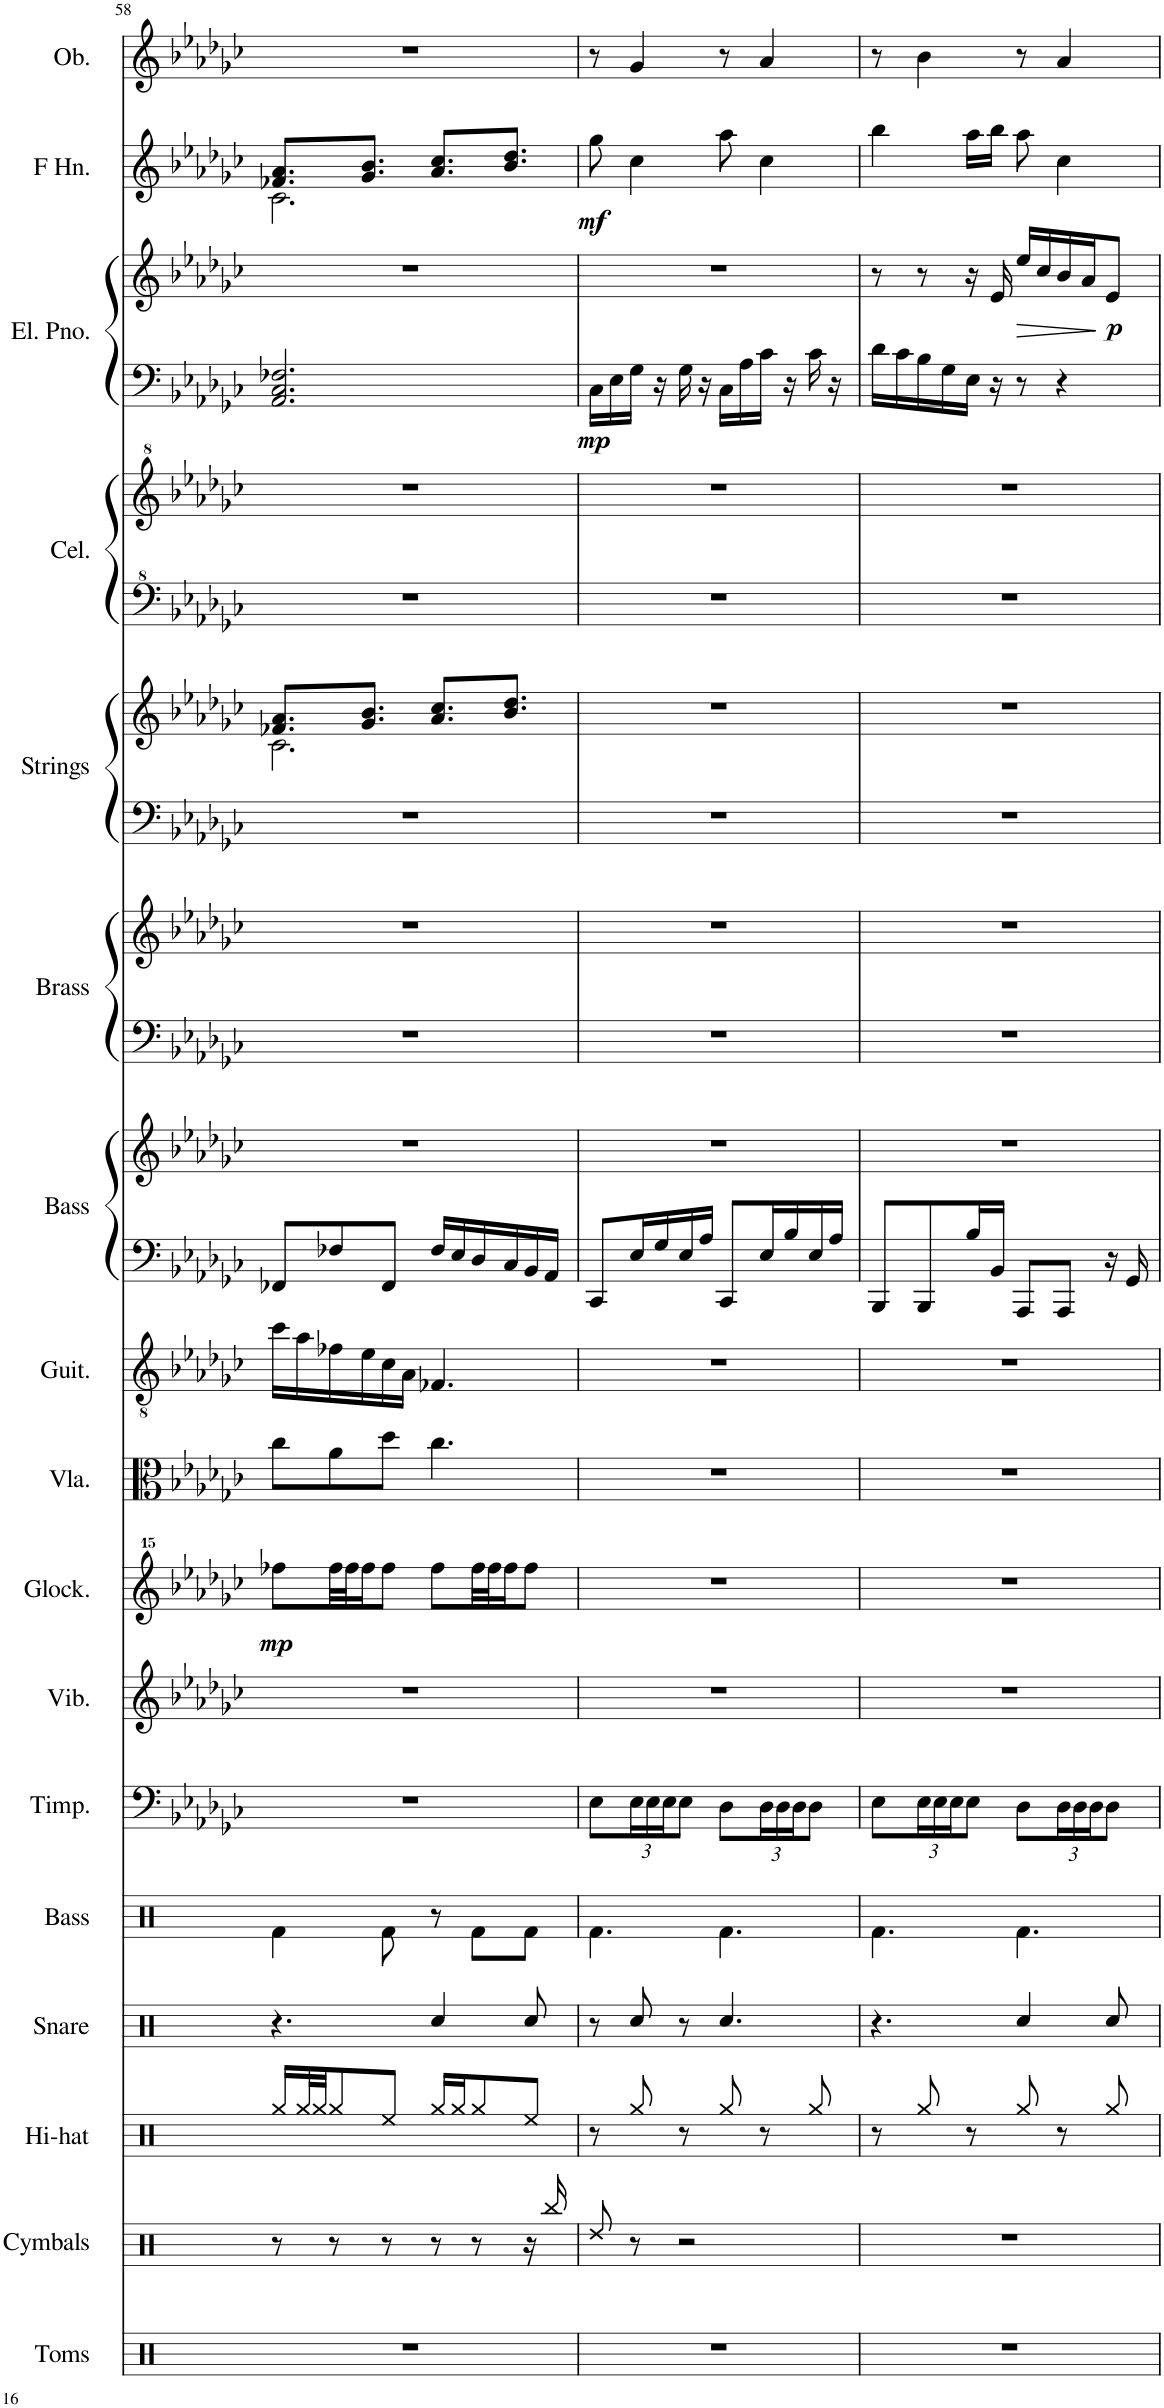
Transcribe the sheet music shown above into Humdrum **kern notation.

**kern	**kern	**kern	**kern	**kern	**kern	**kern	**kern	**dynam	**kern	**kern	**kern	**kern	**kern	**kern	**kern	**kern	**kern	**kern	**kern	**kern	**dynam	**kern	**dynam	**kern
*part17	*part16	*part15	*part14	*part13	*part12	*part11	*part10	*part10	*part9	*part8	*part7	*part7	*part6	*part6	*part5	*part5	*part4	*part4	*part3	*part3	*part3	*part2	*part2	*part1
*staff22	*staff21	*staff20	*staff19	*staff18	*staff17	*staff16	*staff15	*staff15	*staff14	*staff13	*staff12	*staff11	*staff10	*staff9	*staff8	*staff7	*staff6	*staff5	*staff4	*staff3	*staff3/4	*staff2	*staff2	*staff1
*I"Toms	*I"Cymbals	*I"Hi-hat	*I"Snare	*I"Bass	*I"Timpani	*I"Vibraphone	*I"Glockenspiel	*	*I"Viola	*I"Acoustic Guitar	*I"Bass Synthesizer	*	*I"Brass Synthesizer	*	*I"String Synthesizer	*	*I"Celesta	*	*I"Electric Piano	*	*	*I"Horn in F	*	*I"Oboe
*I'Toms	*I'Cymbals	*I'Hi-hat	*I'Snare	*I'Bass	*I'Timp.	*I'Vib.	*I'Glock.	*	*I'Vla.	*I'Guit.	*I'Bass	*	*I'Brass	*	*I'Strings	*	*I'Cel.	*	*I'El. Pno.	*	*	*	*	*I'Ob.
!!LO:PB:g=z
*clefX	*clefX	*clefX	*clefX	*clefX	*clefF4	*clefG2	*clefG^^2	*	*clefC3	*clefGv2	*clefF4	*clefG2	*clefF4	*clefG2	*clefF4	*clefG2	*clefF^4	*clefG^2	*clefF4	*clefG2	*	*clefG2	*	*clefG2
*	*	*	*	*	*	*	*	*	*	*	*	*	*	*	*	*	*	*	*	*	*	*ITrd4c7	*	*
*k[]	*k[]	*k[]	*k[]	*k[]	*k[b-e-a-d-g-c-]	*k[b-e-a-d-g-c-]	*k[b-e-a-d-g-c-]	*	*k[b-e-a-d-g-c-]	*k[b-e-a-d-g-c-]	*k[b-e-a-d-g-c-]	*k[b-e-a-d-g-c-]	*k[b-e-a-d-g-c-]	*k[b-e-a-d-g-c-]	*k[b-e-a-d-g-c-]	*k[b-e-a-d-g-c-]	*k[b-e-a-d-g-c-]	*k[b-e-a-d-g-c-]	*k[b-e-a-d-g-c-]	*k[b-e-a-d-g-c-]	*	*k[b-e-a-d-g-c-]	*	*k[b-e-a-d-g-c-]
*M6/8	*M6/8	*M6/8	*M6/8	*M6/8	*M6/8	*M6/8	*M6/8	*	*M6/8	*M6/8	*M6/8	*M6/8	*M6/8	*M6/8	*M6/8	*M6/8	*M6/8	*M6/8	*M6/8	*M6/8	*	*M6/8	*	*M6/8
=58	=58	=58	=58	=58	=58	=58	=58	=58	=58	=58	=58	=58	=58	=58	=58	=58	=58	=58	=58	=58	=58	=58	=58	=58
*	*	*	*	*	*	*	*	*	*	*	*	*	*	*	*	*^	*	*	*	*	*	*^	*	*
!	!	!	!	!	!	!	!	!LO:DY:b	!	!	!	!	!	!	!	!	!	!	!	!	!	!	!	!	!	!
2.r	8r	16Rgg/LL	4.r	4Rf\	2.r	2.r	8ffff-X\L	mp	8cc-\L	16cc-\LL	8FF-X/L	2.r	2.r	2.r	2.r	8.f-X/ 8.a-/L	2.c-\	2.r	2.r	2.AA-/ 2.C-/ 2.F-X/	2.r	.	8.f-X/ 8.a-/L	2.c-\	.	2.r
.	.	32Rgg/L	.	.	.	.	.	.	.	16a-\	.	.	.	.	.	.	.	.	.	.	.	.	.	.	.	.
.	.	32Rgg/JJ	.	.	.	.	.	.	.	.	.	.	.	.	.	.	.	.	.	.	.	.	.	.	.	.
.	8r	8Rgg/	.	.	.	.	32ffff-\LL	.	8a-\	16f-X\	8F-X/	.	.	.	.	.	.	.	.	.	.	.	.	.	.	.
.	.	.	.	.	.	.	32ffff-\J	.	.	.	.	.	.	.	.	.	.	.	.	.	.	.	.	.	.	.
.	.	.	.	.	.	.	16ffff-\J	.	.	16e-\	.	.	.	.	.	8.g-/ 8.b-/J	.	.	.	.	.	.	8.g-/ 8.b-/J	.	.	.
.	8r	8Ree/J	.	8Rf\	.	.	8ffff-\J	.	8dd-\J	16c-\	8FF-/J	.	.	.	.	.	.	.	.	.	.	.	.	.	.	.
.	.	.	.	.	.	.	.	.	.	16A-\JJ	.	.	.	.	.	.	.	.	.	.	.	.	.	.	.	.
.	8r	16Rgg/LL	4Rcc/	8r	.	.	8ffff-\L	.	4.cc-\	4.F-X/	16F-/LL	.	.	.	.	8.a-/ 8.cc-/L	.	.	.	.	.	.	8.a-/ 8.cc-/L	.	.	.
.	.	16Rgg/J	.	.	.	.	.	.	.	.	16E-/	.	.	.	.	.	.	.	.	.	.	.	.	.	.	.
.	8r	8Rgg/	.	8Rf\L	.	.	32ffff-\LL	.	.	.	16D-/	.	.	.	.	.	.	.	.	.	.	.	.	.	.	.
.	.	.	.	.	.	.	32ffff-\J	.	.	.	.	.	.	.	.	.	.	.	.	.	.	.	.	.	.	.
.	.	.	.	.	.	.	16ffff-\J	.	.	.	16C-/	.	.	.	.	8.b-/ 8.dd-/J	.	.	.	.	.	.	8.b-/ 8.dd-/J	.	.	.
.	16r	8Ree/J	8Rcc/	8Rf\J	.	.	8ffff-\J	.	.	.	16BB-/	.	.	.	.	.	.	.	.	.	.	.	.	.	.	.
.	16Rbb/	.	.	.	.	.	.	.	.	.	16AA-/JJ	.	.	.	.	.	.	.	.	.	.	.	.	.	.	.
*	*	*	*	*	*	*	*	*	*	*	*	*	*	*	*	*v	*v	*	*	*	*	*	*v	*v	*	*
=59	=59	=59	=59	=59	=59	=59	=59	=59	=59	=59	=59	=59	=59	=59	=59	=59	=59	=59	=59	=59	=59	=59	=59	=59
!	!	!	!	!	!	!	!	!	!	!	!	!	!	!	!	!	!	!	!	!	!LO:DY:b=2	!	!LO:DY:b	!
2.r	8Rdd/	8r	8r	4.Rf\	8E-\L	2.r	2.r	.	2.r	2.r	8CC-/L	2.r	2.r	2.r	2.r	2.r	2.r	2.r	16C-\LL	2.r	mp	8gg-\	mf	8r
.	.	.	.	.	.	.	.	.	.	.	.	.	.	.	.	.	.	.	16E-\	.	.	.	.	.
*	*	*	*	*	*Xbrackettup	*	*	*	*	*	*	*	*	*	*	*	*	*	*	*	*	*	*	*
.	8r	8Rgg/	8Rcc/	.	24E-\L	.	.	.	.	.	16E-/L	.	.	.	.	.	.	.	16G-\JJ	.	.	4cc-\	.	4g-/
.	.	.	.	.	24E-\	.	.	.	.	.	.	.	.	.	.	.	.	.	.	.	.	.	.	.
.	.	.	.	.	.	.	.	.	.	.	16G-/	.	.	.	.	.	.	.	16r	.	.	.	.	.
.	.	.	.	.	24E-\J	.	.	.	.	.	.	.	.	.	.	.	.	.	.	.	.	.	.	.
.	2r	8r	8r	.	8E-\J	.	.	.	.	.	16E-/	.	.	.	.	.	.	.	16G-\	.	.	.	.	.
.	.	.	.	.	.	.	.	.	.	.	16A-/JJ	.	.	.	.	.	.	.	16r	.	.	.	.	.
.	.	8Rgg/	4.Rcc/	4.Rf\	8D-\L	.	.	.	.	.	8CC-/L	.	.	.	.	.	.	.	16C-\LL	.	.	8aa-\	.	8r
.	.	.	.	.	.	.	.	.	.	.	.	.	.	.	.	.	.	.	16A-\	.	.	.	.	.
.	.	8r	.	.	24D-\L	.	.	.	.	.	16E-/L	.	.	.	.	.	.	.	16c-\JJ	.	.	4cc-\	.	4a-/
.	.	.	.	.	24D-\	.	.	.	.	.	.	.	.	.	.	.	.	.	.	.	.	.	.	.
.	.	.	.	.	.	.	.	.	.	.	16B-/	.	.	.	.	.	.	.	16r	.	.	.	.	.
.	.	.	.	.	24D-\J	.	.	.	.	.	.	.	.	.	.	.	.	.	.	.	.	.	.	.
.	.	8Rgg/	.	.	8D-\J	.	.	.	.	.	16E-/	.	.	.	.	.	.	.	16c-\	.	.	.	.	.
.	.	.	.	.	.	.	.	.	.	.	16A-/JJ	.	.	.	.	.	.	.	16r	.	.	.	.	.
=60	=60	=60	=60	=60	=60	=60	=60	=60	=60	=60	=60	=60	=60	=60	=60	=60	=60	=60	=60	=60	=60	=60	=60	=60
2.r	2.r	8r	4.r	4.Rf\	8E-\L	2.r	2.r	.	2.r	2.r	8BBB-/L	2.r	2.r	2.r	2.r	2.r	2.r	2.r	16d-\LL	8r	.	4bb-\	.	8r
.	.	.	.	.	.	.	.	.	.	.	.	.	.	.	.	.	.	.	16c-\	.	.	.	.	.
.	.	8Rgg/	.	.	24E-\L	.	.	.	.	.	8BBB-/	.	.	.	.	.	.	.	16B-\	8r	.	.	.	4b-\
.	.	.	.	.	24E-\	.	.	.	.	.	.	.	.	.	.	.	.	.	.	.	.	.	.	.
.	.	.	.	.	.	.	.	.	.	.	.	.	.	.	.	.	.	.	16G-\	.	.	.	.	.
.	.	.	.	.	24E-\J	.	.	.	.	.	.	.	.	.	.	.	.	.	.	.	.	.	.	.
.	.	8r	.	.	8E-\J	.	.	.	.	.	16B-/L	.	.	.	.	.	.	.	16E-\JJ	16r	.	16aa-\LL	.	.
.	.	.	.	.	.	.	.	.	.	.	16BB-/JJ	.	.	.	.	.	.	.	16r	16e-/	.	16bb-\JJ	.	.
!	!	!	!	!	!	!	!	!	!	!	!	!	!	!	!	!	!	!	!	!	!LO:HP:b	!	!	!
.	.	8Rgg/	4Rcc/	4.Rf\	8D-\L	.	.	.	.	.	8AAA-/L	.	.	.	.	.	.	.	8r	16ee-/LL	>	8aa-\	.	8r
.	.	.	.	.	.	.	.	.	.	.	.	.	.	.	.	.	.	.	.	16cc-/	.	.	.	.
.	.	8r	.	.	24D-\L	.	.	.	.	.	8AAA-/J	.	.	.	.	.	.	.	4r	16b-/	.	4cc-\	.	4a-/
.	.	.	.	.	24D-\	.	.	.	.	.	.	.	.	.	.	.	.	.	.	.	.	.	.	.
.	.	.	.	.	.	.	.	.	.	.	.	.	.	.	.	.	.	.	.	16a-/J	.	.	.	.
.	.	.	.	.	24D-\J	.	.	.	.	.	.	.	.	.	.	.	.	.	.	.	.	.	.	.
!	!	!	!	!	!	!	!	!	!	!	!	!	!	!	!	!	!	!	!	!	!LO:DY:n=1:b	!	!	!
.	.	8Rgg/	8Rcc/	.	8D-\J	.	.	.	.	.	16r	.	.	.	.	.	.	.	.	8e-/J	] p	.	.	.
.	.	.	.	.	.	.	.	.	.	.	16GG-/	.	.	.	.	.	.	.	.	.	.	.	.	.
=	=	=	=	=	=	=	=	=	=	=	=	=	=	=	=	=	=	=	=	=	=	=	=	=
*-	*-	*-	*-	*-	*-	*-	*-	*-	*-	*-	*-	*-	*-	*-	*-	*-	*-	*-	*-	*-	*-	*-	*-	*-
